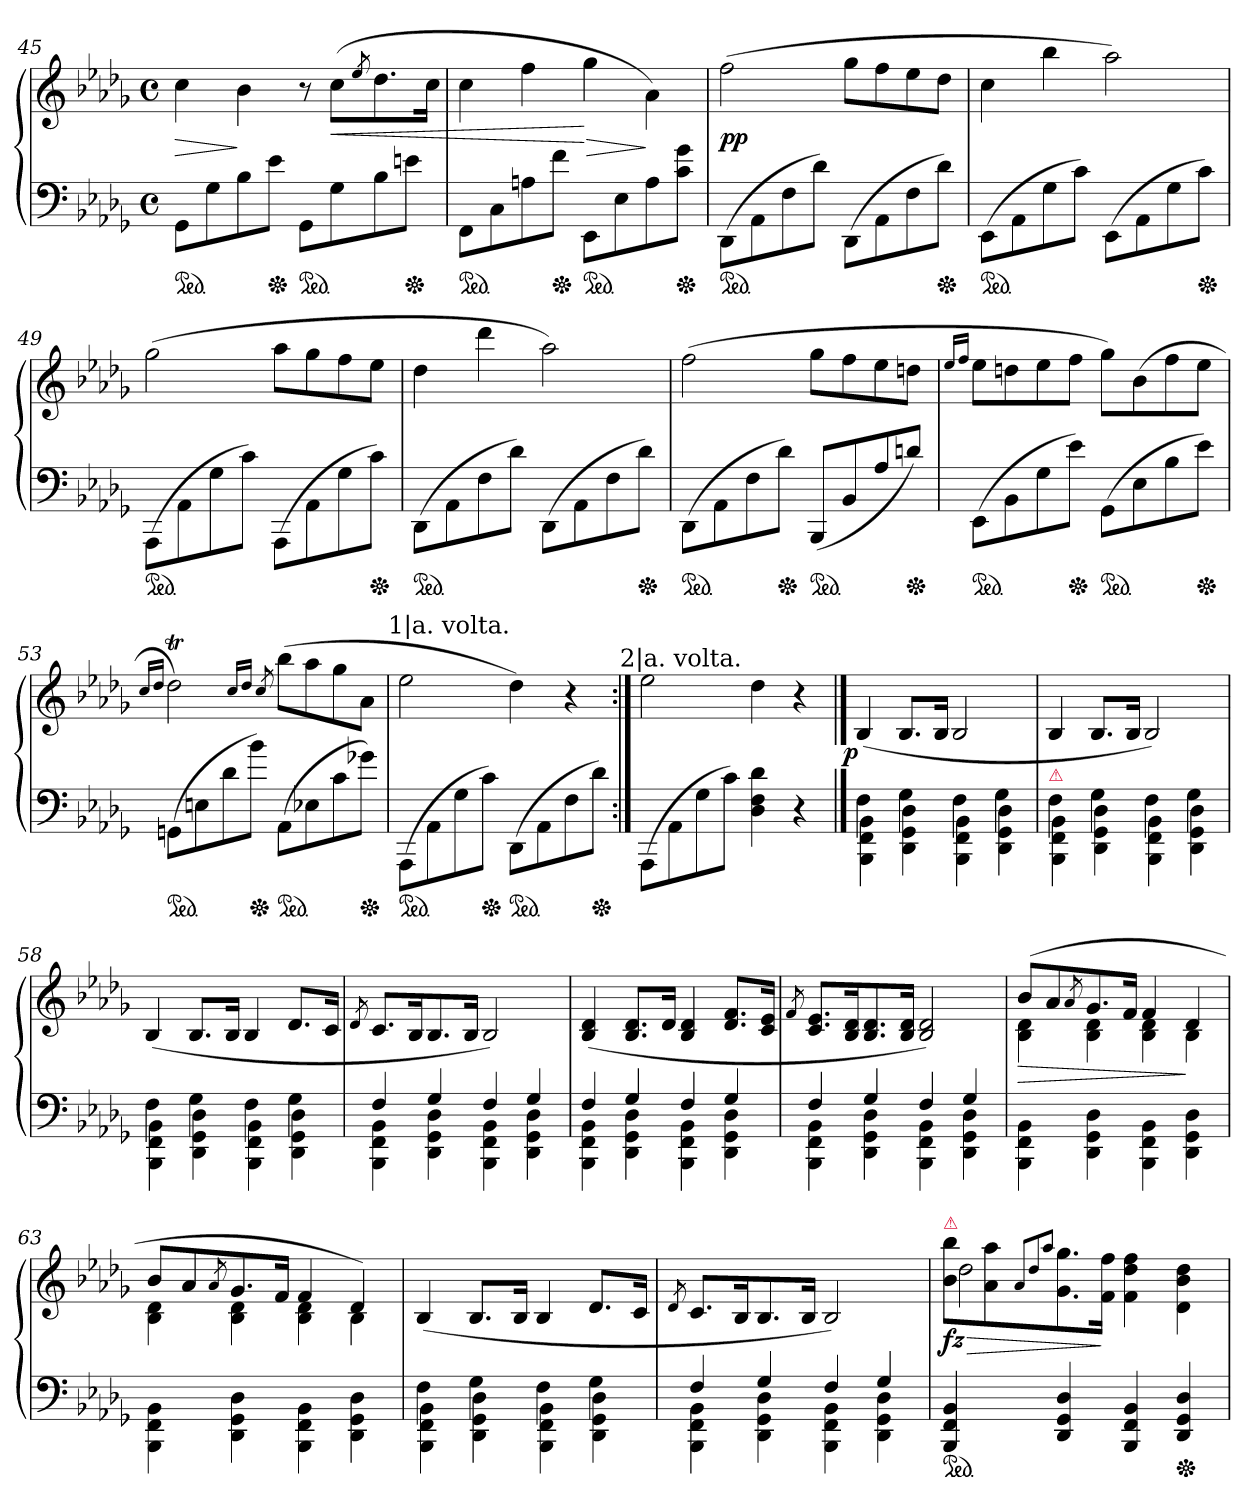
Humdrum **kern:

**kern	**kern	**dynam
*part1	*part1	*part1
*staff2	*staff1	*staff1/2
*clefF4	*clefG2	*
*k[b-e-a-d-g-]	*k[b-e-a-d-g-]	*
*M4/4	*M4/4	*
*met(c)	*met(c)	*
*ped	*	*
=45	=45	=45
8GG-L	4cc	>
8G-	.	.
8B-	4b-	]
*Xped	*	*
8e-J	.	.
*ped	*	*
8GG-L	8r	.
8G-	(8ccL	<
.	8qee-/	.
8B-	8.dd-	.
*Xped	*	*
8enJ	.	.
.	16ccJk	.
=46	=46	=46
*ped	*	*
8FFL	4cc	.
8C	.	.
8An	4ff	.
*Xped	*	*
8fJ	.	.
*ped	*	*
8EE-L	4gg-	[ >
8E-	.	.
8A	4a-\)	]
*Xped	*	*
8c 8g-J	.	.
=47	=47	=47
*ped	*	*
(8DD-\L	(2ff	pp
8AA-\	.	.
8F\	.	.
8d-\J)	.	.
(>8DD-\L	8gg-L	.
8AA-\	8ff	.
8F\	8ee-	.
*Xped	*	*
8d-\J)	8dd-J	.
=48	=48	=48
*ped	*	*
(8EE-L	4cc	.
8AA-	.	.
8G-	4bb-	.
8cJ)	.	.
(8EE-L	2aa-)	.
8AA-	.	.
8G-	.	.
*Xped	*	*
8cJ)	.	.
=49	=49	=49
*ped	*	*
(8AAA-\L	(2gg-	.
8AA-\	.	.
8G-\	.	.
8c\J)	.	.
(8AAA-\L	8aa-L	.
8AA-\	8gg-	.
8G-\	8ff	.
*Xped	*	*
8c\J)	8ee-J	.
=50	=50	=50
*ped	*	*
(>8DD-\L	4dd-	.
8AA-\	.	.
8F\	4ddd-	.
8d-\J)	.	.
(>8DD-\L	2aa-)	.
8AA-\	.	.
8F\	.	.
*Xped	*	*
8d-\J)	.	.
=51	=51	=51
*ped	*	*
(>8DD-\L	(2ff	.
8AA-\	.	.
8F\	.	.
*Xped	*	*
8d-\J)	.	.
*ped	*	*
(8BBB-L	8gg-L	.
8BB-	8ff	.
8A-	8ee-	.
*Xped	*	*
8dnJ)	8ddnJ	.
=52	=52	=52
.	16qqee-/LL	.
.	16qqff/JJ	.
*ped	*	*
(>8EE-L	8ee-L	.
8BB-	8ddn	.
8G-	8ee-	.
*Xped	*	*
8e-J)	8ffJ	.
*ped	*	*
(>8GG-L	8gg-L)	.
8E-	(8b-	.
8B-	8ff	.
*Xped	*	*
8e-J)	8ee-J	.
=53	=53	=53
.	16qqcc/LL	.
.	16qqdd-/JJ	.
*ped	*	*
(>8GGnL	2dd-T)	.
8En	.	.
8d-	.	.
*Xped	*	*
8b-J)	.	.
.	16qqcc/LL	.
.	16qqdd-/JJ	.
.	8qcc/	.
*ped	*	*
(>8AA-L	(8bb-L	.
8E-X	8aa-	.
8c	8gg-	.
*Xped	*	*
8g-XJ)	8a-J	.
!	!LO:TX:a:t=1|a. volta.	!
=54	=54	=54
*ped	*	*
(8AAA-\L	2ee-	.
8AA-\	.	.
8G-\	.	.
*Xped	*	*
8c\J)	.	.
*ped	*	*
(>8DD-\L	4dd-)	.
8AA-\	.	.
8F\	4r	.
*Xped	*	*
8d-\J)	.	.
!	!LO:TX:a:t=2|a. volta.	!
=55:|!	=55:|!	=55:|!
(8AAA-\L	2ee-	.
8AA-\	.	.
8G-\	.	.
8c\J)	.	.
4D- 4F 4d-	4dd-	.
4r	4r	.
==56	==56	==56
*^	*	*
!	!	!	!LO:DY:rj
4F\	4BBB- 4FF 4BB-	(>4B-/	p
4G-\	4DD- 4GG- 4D-	8.B-/L	.
.	.	16B-/Jk	.
4F\	4BBB- 4FF 4BB-	2B-/	.
4G-\	4DD- 4GG- 4D-	.	.
=57	=57	=57	=57
!	!	!LO:TX:b:color=crimson:t=⚠	!
4F\	4BBB- 4FF 4BB-	4B-/	.
4G-\	4DD- 4GG- 4D-	8.B-/L	.
.	.	16B-/Jk	.
4F\	4BBB- 4FF 4BB-	2B-/)	.
4G-\	4DD- 4GG- 4D-	.	.
=58	=58	=58	=58
4F\	4BBB- 4FF 4BB-	(>4B-/	.
4G-\	4DD- 4GG- 4D-	8.B-/L	.
.	.	16B-/Jk	.
4F\	4BBB- 4FF 4BB-	4B-/	.
4G-\	4DD- 4GG- 4D-	8.d-L	.
.	.	16cJk	.
=59	=59	=59	=59
.	.	8qd-	.
4F	4BBB- 4FF 4BB-	8.cL	.
.	.	16B-K	.
4G-	4DD- 4GG- 4D-	8.B-	.
.	.	16B-Jk	.
4F	4BBB- 4FF 4BB-	2B-)	.
4G-	4DD- 4GG- 4D-	.	.
=60	=60	=60	=60
4F	4BBB- 4FF 4BB-	(>4B- 4d-	.
4G-	4DD- 4GG- 4D-	8.B- 8.d-L	.
.	.	16d-Jk	.
4F	4BBB- 4FF 4BB-	4B- 4d-	.
4G-	4DD- 4GG- 4D-	8.d- 8.fL	.
.	.	16c 16e-Jk	.
=61	=61	=61	=61
.	.	8qf	.
4F	4BBB- 4FF 4BB-	8.c 8.e-L	.
.	.	16B- 16d-K	.
4G-	4DD- 4GG- 4D-	8.B- 8.d-	.
.	.	16B- 16d-Jk	.
4F	4BBB- 4FF 4BB-	2B- 2d-)	.
4G-	4DD- 4GG- 4D-	.	.
*v	*v	*	*
=62	=62	=62
*	*^	*
4BBB-\ 4FF\ 4BB-\	(8b-L	4B- 4d-	>
.	8a-	.	.
.	8qa-	.	.
4DD-\ 4GG-\ 4D-\	8.g-	4B- 4d-	.
.	16fJk	.	.
4BBB-\ 4FF\ 4BB-\	4f	4B- 4d-	.
4DD-\ 4GG-\ 4D-\	4d-	4B-	]
=63	=63	=63	=63
4BBB-\ 4FF\ 4BB-\	8b-L	4B- 4d-	.
.	8a-	.	.
.	8qa-/	.	.
4DD-\ 4GG-\ 4D-\	8.g-	4B- 4d-	.
.	16fJk	.	.
4BBB-\ 4FF\ 4BB-\	4f	4B- 4d-	.
4DD-\ 4GG-\ 4D-\	4d-)	4B-	.
*	*v	*v	*
=64	=64	=64
*^	*	*
4F\	4BBB- 4FF 4BB-	(>4B-/	.
4G-\	4DD- 4GG- 4D-	8.B-/L	.
.	.	16B-/Jk	.
4F\	4BBB- 4FF 4BB-	4B-/	.
4G-\	4DD- 4GG- 4D-	8.d-L	.
.	.	16cJk	.
=65	=65	=65	=65
.	.	8qd-	.
4F	4BBB- 4FF 4BB-	8.cL	.
.	.	16B-K	.
4G-	4DD- 4GG- 4D-	8.B-	.
.	.	16B-Jk	.
4F	4BBB- 4FF 4BB-	2B-)	.
4G-	4DD- 4GG- 4D-	.	.
=66	=66	=66	=66
*	*	*^	*
!	!	!LO:TX:a:color=crimson:t=⚠	!	!
*v	*v	*	*	*
*ped	*	*	*
4BBB- 4FF 4BB-	8b-\ 8bb-\L	2dd-	> fz
.	8a-\ 8aa-\	.	.
.	8qqa-/L	.	.
.	8qqdd-/	.	.
.	8qqaa-/J	.	.
4DD- 4GG- 4D-	8.g-\ 8.gg-\	.	.
.	16f\ 16ff\Jk	.	]
4BBB- 4FF 4BB-	4f 4dd- 4ff	2ryy	.
*Xped	*	*	*
4DD- 4GG- 4D-	4d-\ 4b-\ 4dd-\	.	.
*	*v	*v	*
=	=	=
*-	*-	*-
